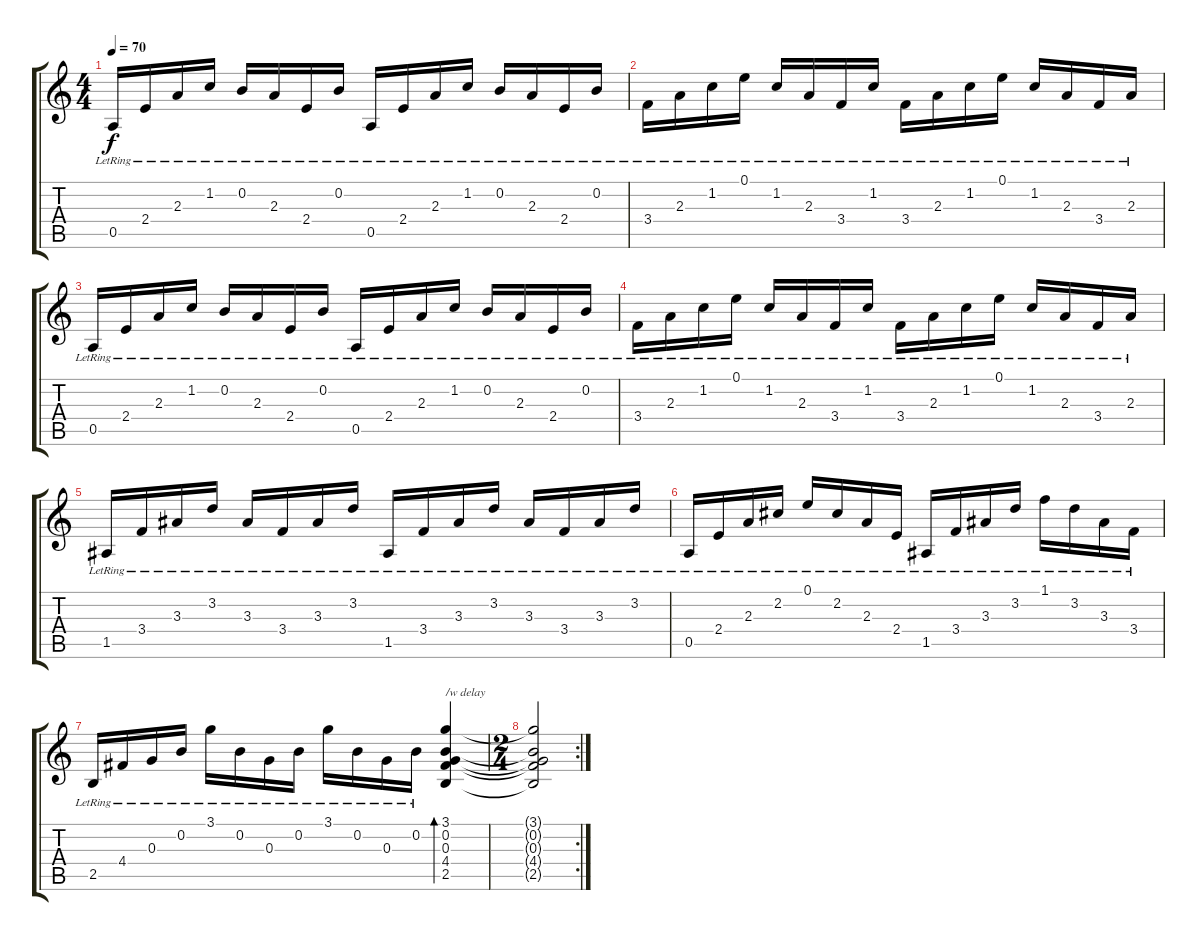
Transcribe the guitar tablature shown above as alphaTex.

\track "" {instrument acousticguitarsteel}
\staff {score tabs}
\tuning (E4 B3 G3 D3 A2 E2) {hide}
\ts (4 4)
\tempo 70
\clef g2
\ks c
0.5{lr}.16{dy f} 2.4{lr}.16 2.3{lr}.16 1.2{lr}.16 0.2{lr}.16 2.3{lr}.16 2.4{lr}.16 0.2{lr}.16 0.5{lr}.16 2.4{lr}.16 2.3{lr}.16 1.2{lr}.16 0.2{lr}.16 2.3{lr}.16 2.4{lr}.16 0.2{lr}.16 |
3.4{lr}.16 2.3{lr}.16 1.2{lr}.16 0.1{lr}.16 1.2{lr}.16 2.3{lr}.16 3.4{lr}.16 1.2{lr}.16 3.4{lr}.16 2.3{lr}.16 1.2{lr}.16 0.1{lr}.16 1.2{lr}.16 2.3{lr}.16 3.4{lr}.16 2.3{lr}.16 |
0.5{lr}.16 2.4{lr}.16 2.3{lr}.16 1.2{lr}.16 0.2{lr}.16 2.3{lr}.16 2.4{lr}.16 0.2{lr}.16 0.5{lr}.16 2.4{lr}.16 2.3{lr}.16 1.2{lr}.16 0.2{lr}.16 2.3{lr}.16 2.4{lr}.16 0.2{lr}.16 |
3.4{lr}.16 2.3{lr}.16 1.2{lr}.16 0.1{lr}.16 1.2{lr}.16 2.3{lr}.16 3.4{lr}.16 1.2{lr}.16 3.4{lr}.16 2.3{lr}.16 1.2{lr}.16 0.1{lr}.16 1.2{lr}.16 2.3{lr}.16 3.4{lr}.16 2.3{lr}.16 |
1.5{lr}.16 3.4{lr}.16 3.3{lr}.16 3.2{lr}.16 3.3{lr}.16 3.4{lr}.16 3.3{lr}.16 3.2{lr}.16 1.5{lr}.16 3.4{lr}.16 3.3{lr}.16 3.2{lr}.16 3.3{lr}.16 3.4{lr}.16 3.3{lr}.16 3.2{lr}.16 |
0.5{lr}.16 2.4{lr}.16 2.3{lr}.16 2.2{lr}.16 0.1{lr}.16 2.2{lr}.16 2.3{lr}.16 2.4{lr}.16 1.5{lr}.16 3.4{lr}.16 3.3{lr}.16 3.2{lr}.16 1.1{lr}.16 3.2{lr}.16 3.3{lr}.16 3.4{lr}.16 |
2.5{lr}.16 4.4{lr}.16 0.3{lr}.16 0.2{lr}.16 3.1{lr}.16 0.2{lr}.16 0.3{lr}.16 0.2{lr}.16 3.1{lr}.16 0.2{lr}.16 0.3{lr}.16 0.2{lr}.16 (3.1 0.2 0.3 4.4 2.5).4{bd 120 txt "/w delay"} |
\rc 2
\ts (2 4)
(3.1{t} 0.2{t} 0.3{t} 4.4{t} 2.5{t}).2
